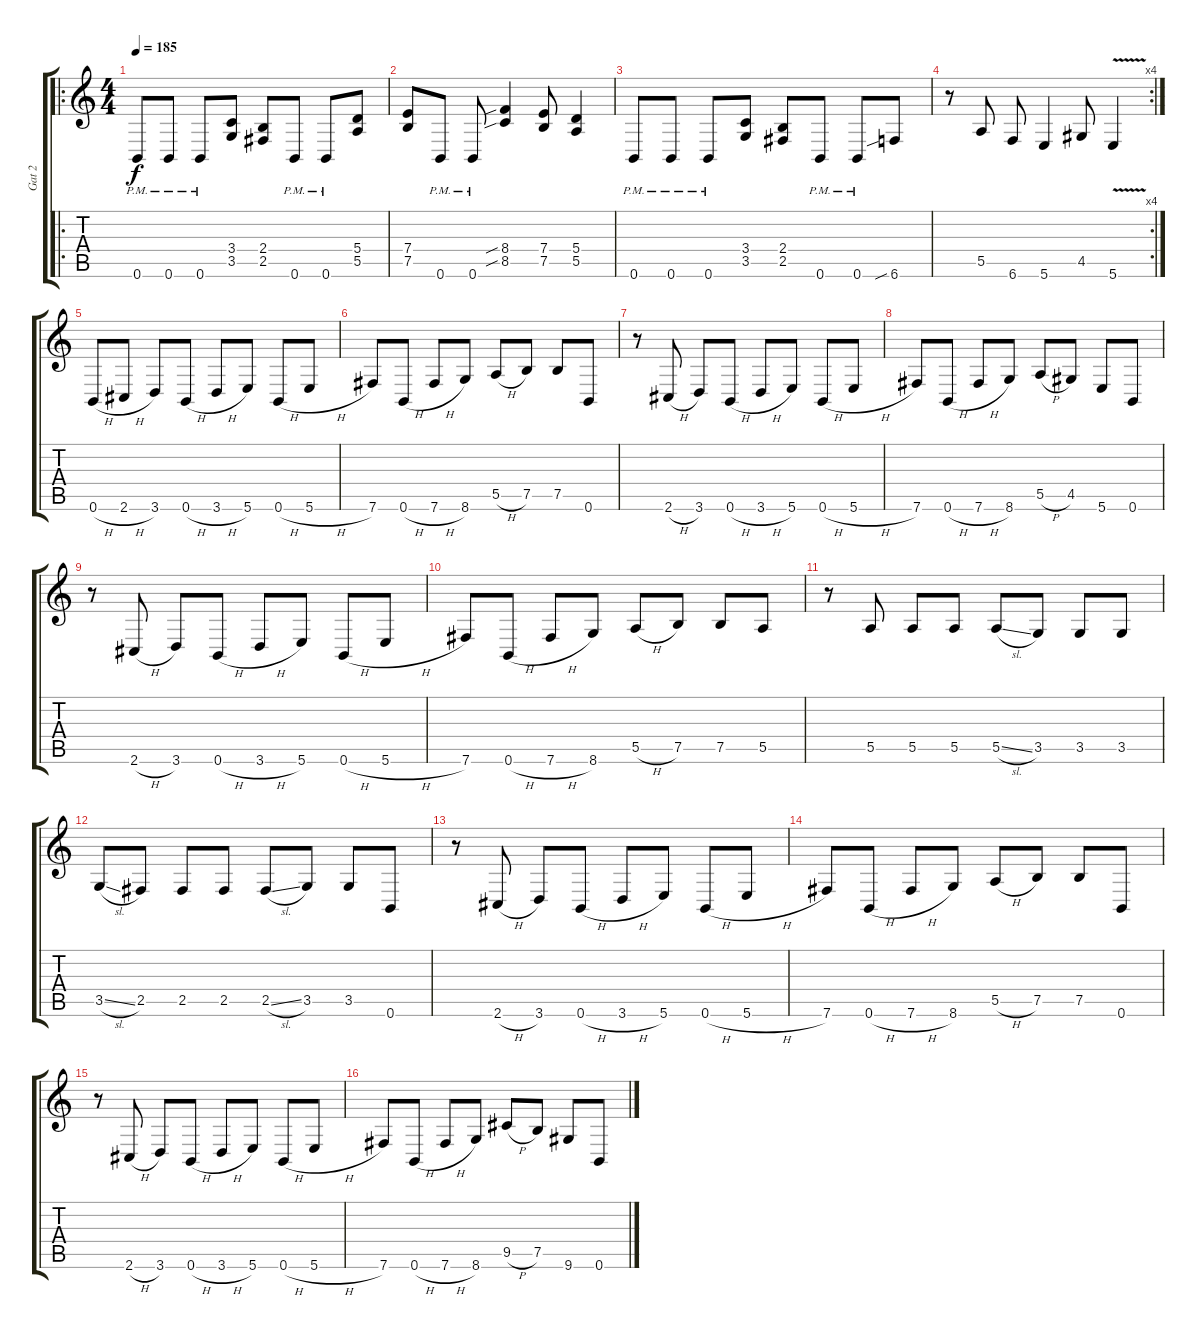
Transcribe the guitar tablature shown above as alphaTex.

\track ("Gat 2" "Gat 2") {instrument distortionguitar}
\staff {score tabs}
\tuning (B3 Gb3 D3 A2 E2 B1) {hide}
\ro
\ts (4 4)
\tempo 185
\clef g2
\ks c
0.6{pm}.8{dy f} 0.6{pm}.8 0.6{pm}.8 (3.4 3.5).8 (2.4 2.5).8 0.6{pm}.8 0.6{pm}.8 (5.4 5.5).8 |
(7.4 7.5).8 0.6{pm}.8 0.6{pm}.8 (8.4{sib} 8.5{sib}).4 (7.4 7.5).8 (5.4 5.5).4 |
0.6{pm}.8 0.6{pm}.8 0.6{pm}.8 (3.4 3.5).8 (2.4 2.5).8 0.6{pm}.8 0.6{pm}.8 6.6{sib}.8 |
\rc 4
r.8 5.5.8 6.6.8 5.6.4 4.5.8 5.6{v}.4 |
0.6{h}.8 2.6{h}.8 3.6.8 0.6{h}.8 3.6{h}.8 5.6.8 0.6{h}.8 5.6{h}.8 |
7.6.8 0.6{h}.8 7.6{h}.8 8.6.8 5.5{h}.8 7.5.8 7.5.8 0.6.8 |
r.8 2.6{h}.8 3.6.8 0.6{h}.8 3.6{h}.8 5.6.8 0.6{h}.8 5.6{h}.8 |
7.6.8 0.6{h}.8 7.6{h}.8 8.6.8 5.5{h}.8 4.5.8 5.6.8 0.6.8 |
r.8 2.6{h}.8 3.6.8 0.6{h}.8 3.6{h}.8 5.6.8 0.6{h}.8 5.6{h}.8 |
7.6.8 0.6{h}.8 7.6{h}.8 8.6.8 5.5{h}.8 7.5.8 7.5.8 5.5.8 |
r.8 5.5.8 5.5.8 5.5.8 5.5{sl}.8 3.5.8 3.5.8 3.5.8 |
3.5{sl}.8 2.5.8 2.5.8 2.5.8 2.5{sl}.8 3.5.8 3.5.8 0.6.8 |
r.8 2.6{h}.8 3.6.8 0.6{h}.8 3.6{h}.8 5.6.8 0.6{h}.8 5.6{h}.8 |
7.6.8 0.6{h}.8 7.6{h}.8 8.6.8 5.5{h}.8 7.5.8 7.5.8 0.6.8 |
r.8 2.6{h}.8 3.6.8 0.6{h}.8 3.6{h}.8 5.6.8 0.6{h}.8 5.6{h}.8 |
7.6.8 0.6{h}.8 7.6{h}.8 8.6.8 9.5{h}.8 7.5.8 9.6.8 0.6.8
